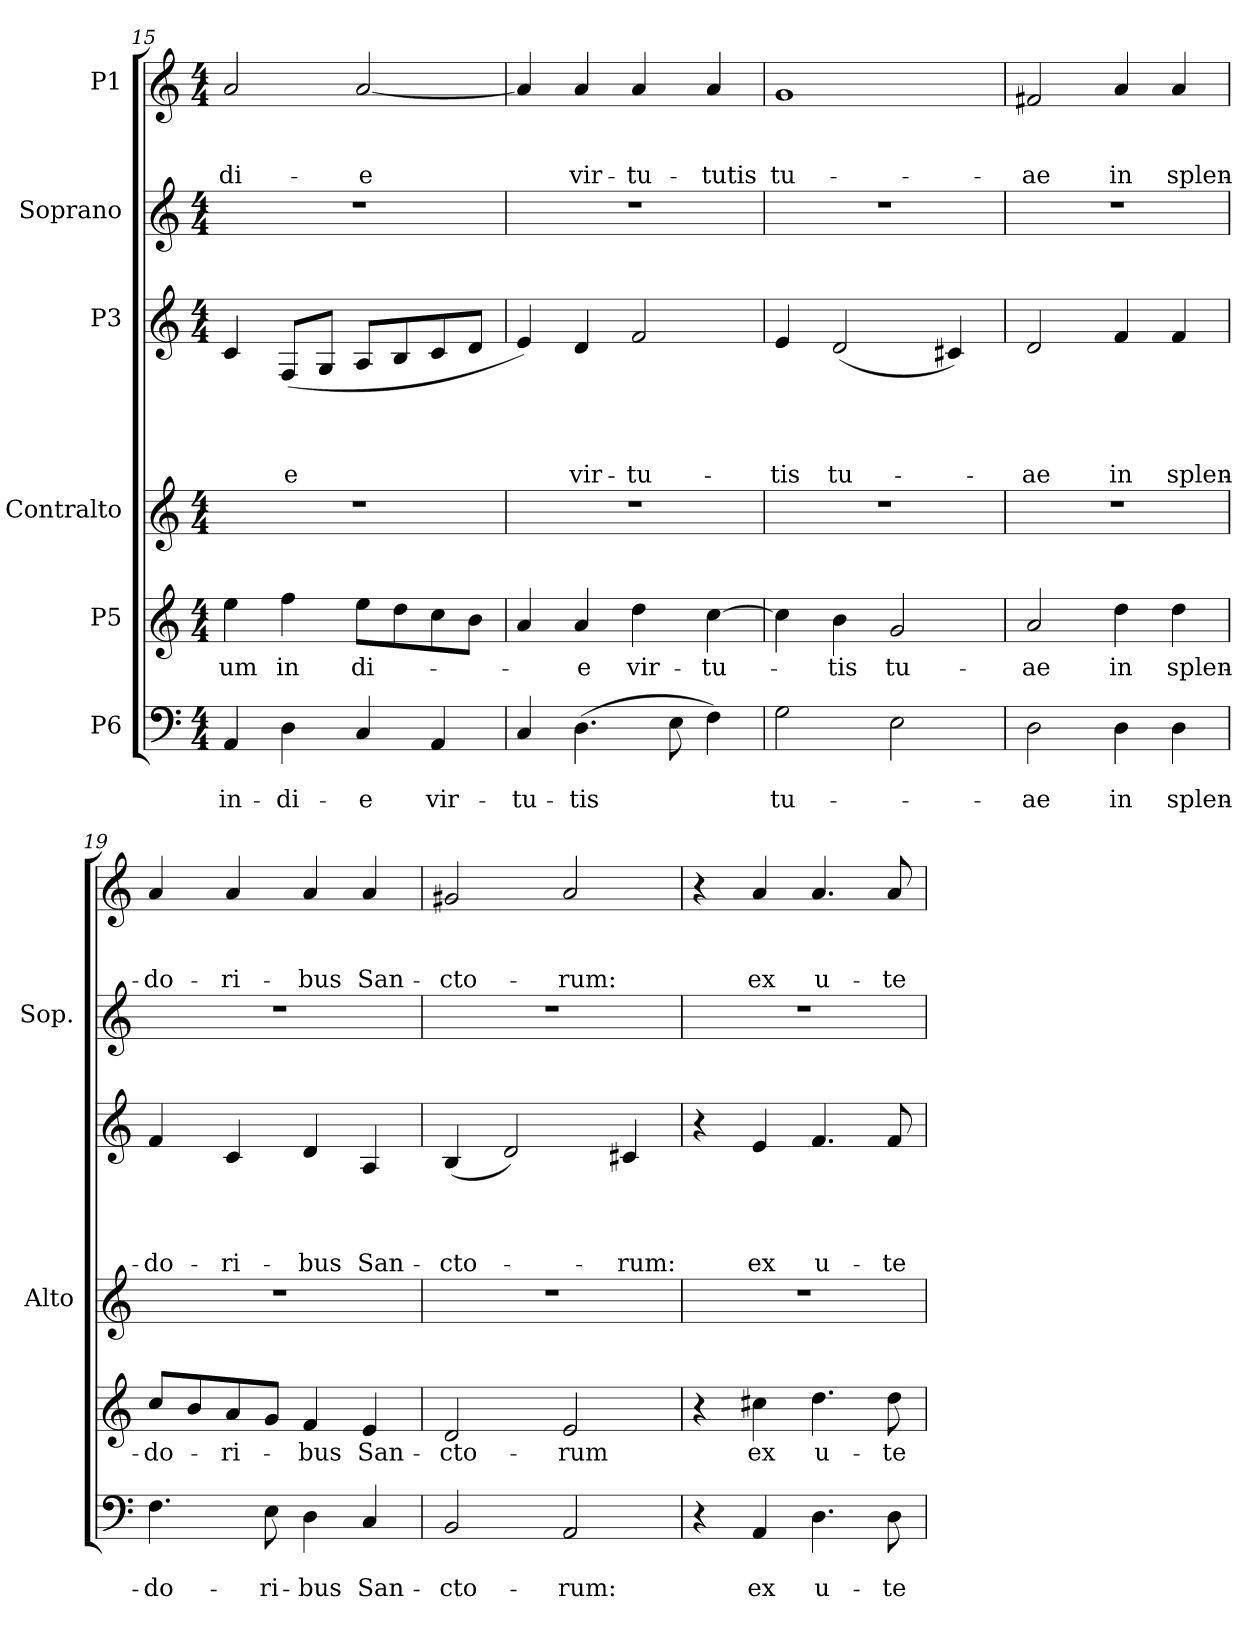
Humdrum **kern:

**kern	**text	**text	**kern	**text	**kern	**kern	**text	**text	**text	**text	**kern	**kern	**text	**text	**text
*part6	*part6	*part6	*part5	*part5	*part4	*part3	*part3	*part3	*part3	*part3	*part2	*part1	*part1	*part1	*part1
*staff6	*staff6	*staff6	*staff5	*staff5	*staff4	*staff3	*staff3	*staff3	*staff3	*staff3	*staff2	*staff1	*staff1	*staff1	*staff1
*I"P6	*	*	*I"P5	*	*I"Contralto	*I"P3	*	*	*	*	*I"Soprano	*I"P1	*	*	*
*	*	*	*	*	*I'Alto	*	*	*	*	*	*I'Sop.	*	*	*	*
*clefF4	*	*	*clefG2	*	*clefG2	*clefG2	*	*	*	*	*clefG2	*clefG2	*	*	*
*	*	*	*ITrd7c12	*	*	*	*	*	*	*	*	*	*	*	*
*k[]	*	*	*k[]	*	*k[]	*k[]	*	*	*	*	*k[]	*k[]	*	*	*
*C:	*	*	*C:	*	*C:	*C:	*	*	*	*	*C:	*C:	*	*	*
*M4/4	*	*	*M4/4	*	*M4/4	*M4/4	*	*	*	*	*M4/4	*M4/4	*	*	*
=15	=15	=15	=15	=15	=15	=15	=15	=15	=15	=15	=15	=15	=15	=15	=15
!	!	!LO:LY:b	!	!LO:LY:b	!	!	!	!	!	!	!	!	!	!	!LO:LY:b
4AA/	.	in-	4e\	-um	1r	4c/	.	.	.	.	1r	2a/	.	.	di-
!	!	!LO:LY:b	!	!LO:LY:b	!	!	!	!	!	!LO:LY:b	!	!	!	!	!
4D\	.	-di-	4f\	in	.	(<8F/L	.	.	.	-e	.	.	.	.	.
.	.	.	.	.	.	8G/J	.	.	.	.	.	.	.	.	.
!	!	!LO:LY:b	!	!LO:LY:b	!	!	!	!	!	!	!	!	!	!	!LO:LY:b
4C/	.	-e	8e\L	di-	.	8A/L	.	.	.	.	.	[<2a/	.	.	-e
.	.	.	8d\	.	.	8B/	.	.	.	.	.	.	.	.	.
!	!	!LO:LY:b	!	!	!	!	!	!	!	!	!	!	!	!	!
4AA/	.	vir-	8c\	.	.	8c/	.	.	.	.	.	.	.	.	.
.	.	.	8B\J	.	.	8d/J	.	.	.	.	.	.	.	.	.
=16	=16	=16	=16	=16	=16	=16	=16	=16	=16	=16	=16	=16	=16	=16	=16
!	!	!LO:LY:b	!	!	!	!	!	!	!	!	!	!	!	!	!
4C/	.	-tu-	4A/	.	1r	4e/)	.	.	.	.	1r	4a/]	.	.	.
!	!	!LO:LY:b	!	!LO:LY:b	!	!	!	!	!	!LO:LY:b	!	!	!	!	!LO:LY:b
(>4.D\	.	-tis	4A/	-e	.	4d/	.	.	.	vir-	.	4a/	.	.	vir-
!	!	!	!	!LO:LY:b	!	!	!	!	!	!LO:LY:b	!	!	!	!	!LO:LY:b
.	.	.	4d\	vir-	.	2f/	.	.	.	-tu-	.	4a/	.	.	-tu-
8E\	.	.	.	.	.	.	.	.	.	.	.	.	.	.	.
!	!	!	!	!LO:LY:b	!	!	!	!	!	!	!	!	!	!	!LO:LY:b
4F\)	.	.	[>4c\	-tu-	.	.	.	.	.	.	.	4a/	.	.	-tu­tis
=17	=17	=17	=17	=17	=17	=17	=17	=17	=17	=17	=17	=17	=17	=17	=17
!	!	!LO:LY:b	!	!	!	!	!	!	!	!LO:LY:b	!	!	!	!	!LO:LY:b
2G\	.	tu-	4c\]	.	1r	4e/	.	.	.	-tis	1r	1g	.	.	tu-
!	!	!	!	!LO:LY:b	!	!	!	!	!	!LO:LY:b	!	!	!	!	!
.	.	.	4B\	-tis	.	(<2d/	.	.	.	tu-	.	.	.	.	.
!	!	!	!	!LO:LY:b	!	!	!	!	!	!	!	!	!	!	!
2E\	.	.	2G/	tu-	.	.	.	.	.	.	.	.	.	.	.
.	.	.	.	.	.	4c#X/)	.	.	.	.	.	.	.	.	.
=18	=18	=18	=18	=18	=18	=18	=18	=18	=18	=18	=18	=18	=18	=18	=18
!	!	!LO:LY:b	!	!LO:LY:b	!	!	!	!	!	!LO:LY:b	!	!	!	!	!LO:LY:b
2D\	.	-ae	2A/	-ae	1r	2d/	.	.	.	-ae	1r	2f#X/	.	.	-ae
!	!	!LO:LY:b	!	!LO:LY:b	!	!	!	!	!	!LO:LY:b	!	!	!	!	!LO:LY:b
4D\	.	in	4d\	in	.	4f/	.	.	.	in	.	4a/	.	.	in
!	!	!LO:LY:b	!	!LO:LY:b	!	!	!	!	!	!LO:LY:b	!	!	!	!	!LO:LY:b
4D\	.	splen-	4d\	splen-	.	4f/	.	.	.	splen-	.	4a/	.	.	splen-
!!LO:PB:g=z
=19	=19	=19	=19	=19	=19	=19	=19	=19	=19	=19	=19	=19	=19	=19	=19
!	!	!LO:LY:b	!	!LO:LY:b	!	!	!	!	!	!LO:LY:b	!	!	!	!	!LO:LY:b
4.F\	.	-do-	8c/L	-do-	1r	4f/	.	.	.	-do-	1r	4a/	.	.	-do-
.	.	.	8B/	.	.	.	.	.	.	.	.	.	.	.	.
!	!	!	!	!LO:LY:b	!	!	!	!	!	!LO:LY:b	!	!	!	!	!LO:LY:b
.	.	.	8A/	-ri-	.	4c/	.	.	.	-ri-	.	4a/	.	.	-ri-
!	!	!LO:LY:b	!	!	!	!	!	!	!	!	!	!	!	!	!
8E\	.	-ri-	8G/J	.	.	.	.	.	.	.	.	.	.	.	.
!	!	!LO:LY:b	!	!LO:LY:b	!	!	!	!	!	!LO:LY:b	!	!	!	!	!LO:LY:b
4D\	.	-bus	4F/	-bus	.	4d/	.	.	.	-bus	.	4a/	.	.	-bus
!	!	!LO:LY:b	!	!LO:LY:b	!	!	!	!	!	!LO:LY:b	!	!	!	!	!LO:LY:b
4C/	.	San-	4E/	San-	.	4A/	.	.	.	San-	.	4a/	.	.	San-
=20	=20	=20	=20	=20	=20	=20	=20	=20	=20	=20	=20	=20	=20	=20	=20
!	!	!LO:LY:b	!	!LO:LY:b	!	!	!	!	!	!LO:LY:b	!	!	!	!	!LO:LY:b
2BB/	.	-cto-	2D/	-cto-	1r	(<4B/	.	.	.	-cto-	1r	2g#X/	.	.	-cto-
.	.	.	.	.	.	2d/)	.	.	.	.	.	.	.	.	.
!	!	!LO:LY:b	!	!LO:LY:b	!	!	!	!	!	!	!	!	!	!	!LO:LY:b
2AA/	.	-rum:	2E/	-rum	.	.	.	.	.	.	.	2a/	.	.	-rum:
!	!	!	!	!	!	!	!	!	!	!LO:LY:b	!	!	!	!	!
.	.	.	.	.	.	4c#X/	.	.	.	-rum:	.	.	.	.	.
=21	=21	=21	=21	=21	=21	=21	=21	=21	=21	=21	=21	=21	=21	=21	=21
4r	.	.	4r	.	1r	4r	.	.	.	.	1r	4r	.	.	.
!	!	!LO:LY:b	!	!LO:LY:b	!	!	!	!	!	!LO:LY:b	!	!	!	!	!LO:LY:b
4AA/	.	ex	4c#X\	ex	.	4e/	.	.	.	ex	.	4a/	.	.	ex
!	!	!LO:LY:b	!	!LO:LY:b	!	!	!	!	!	!LO:LY:b	!	!	!	!	!LO:LY:b
4.D\	.	u-	4.d\	u-	.	4.f/	.	.	.	u-	.	4.a/	.	.	u-
!	!	!LO:LY:b	!	!LO:LY:b	!	!	!	!	!	!LO:LY:b	!	!	!	!	!LO:LY:b
8D\	.	-te-	8d\	-te-	.	8f/	.	.	.	-te-	.	8a/	.	.	-te-
=	=	=	=	=	=	=	=	=	=	=	=	=	=	=	=
*-	*-	*-	*-	*-	*-	*-	*-	*-	*-	*-	*-	*-	*-	*-	*-
